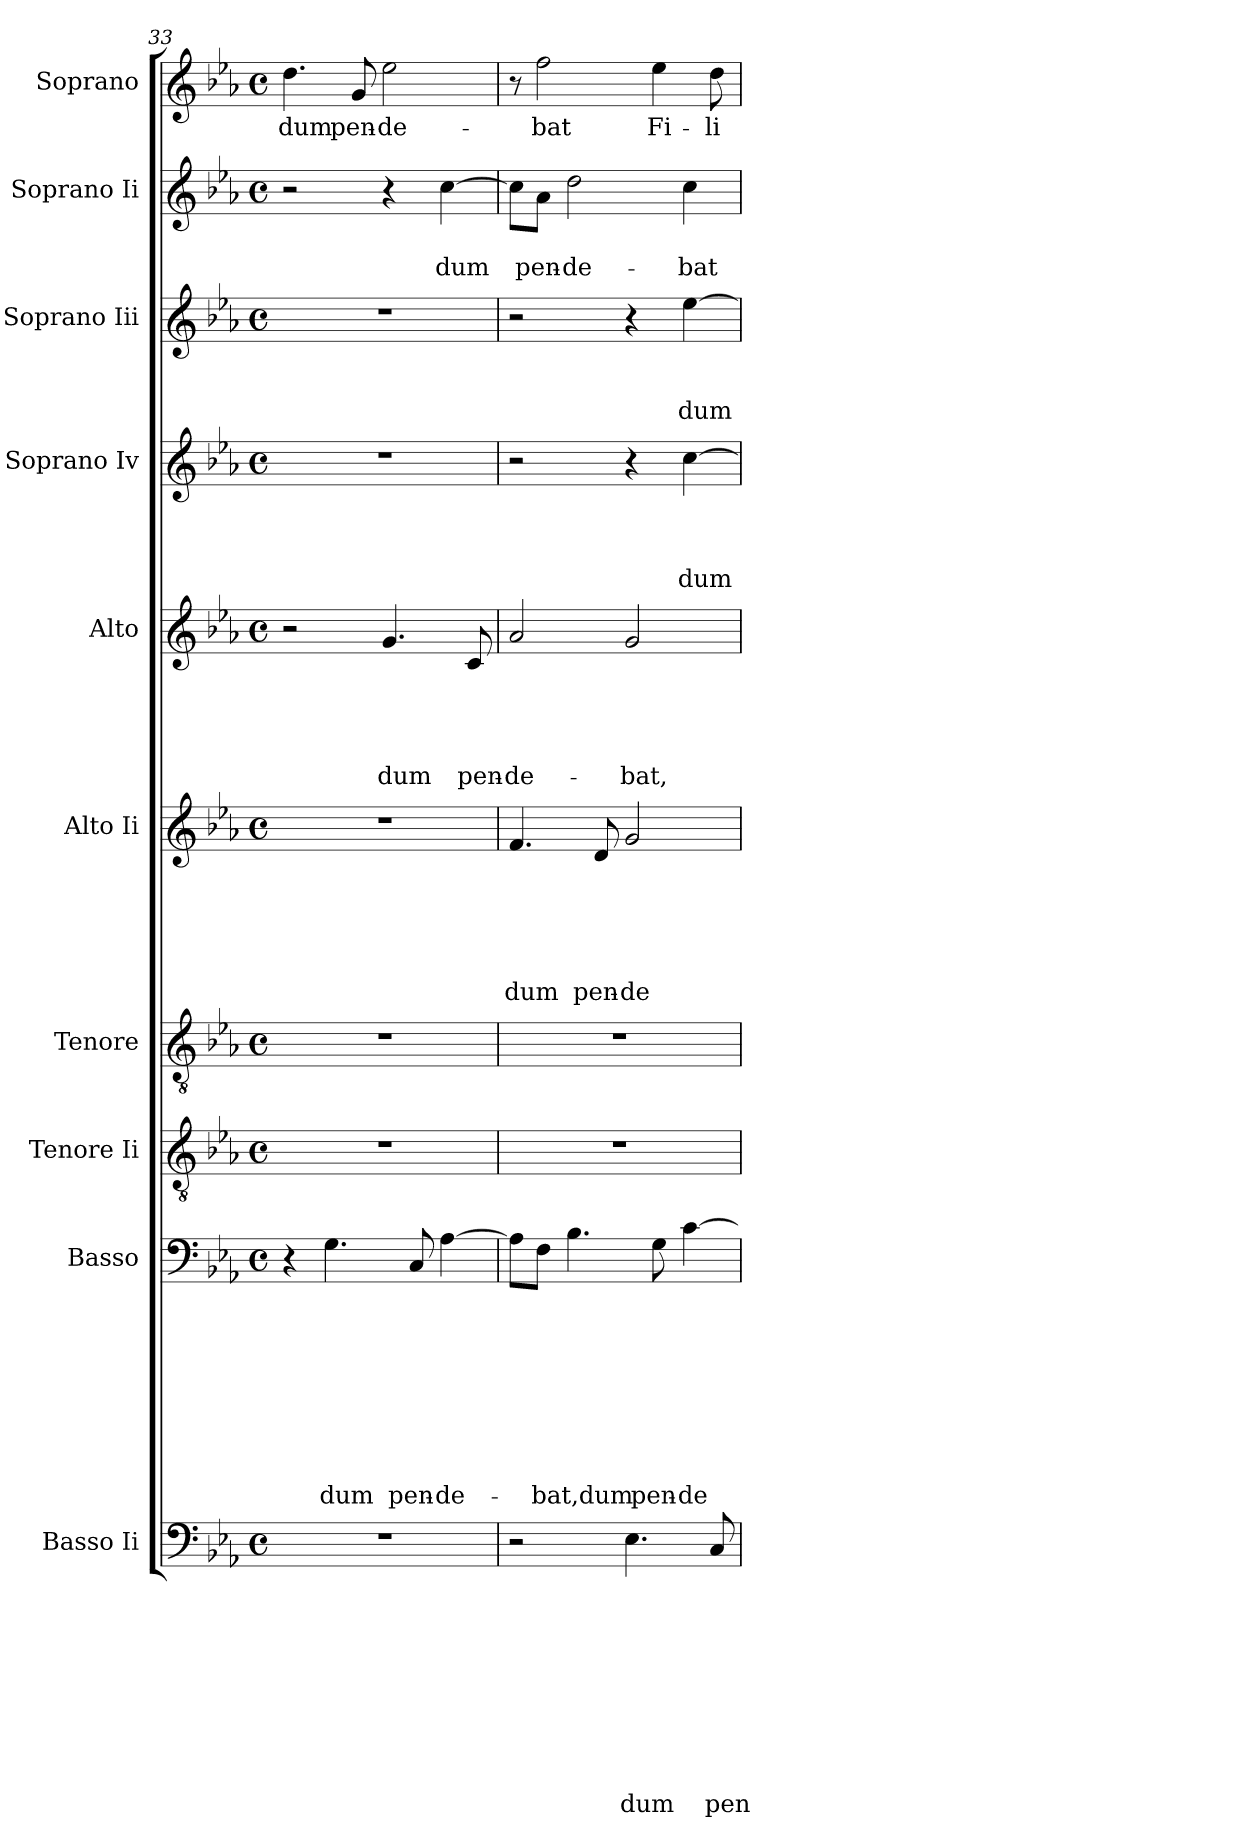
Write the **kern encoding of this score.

**kern	**text	**text	**text	**text	**text	**text	**text	**text	**text	**text	**kern	**text	**text	**text	**text	**text	**text	**text	**text	**text	**kern	**kern	**kern	**text	**text	**text	**text	**text	**text	**kern	**text	**text	**text	**text	**text	**kern	**text	**text	**text	**text	**kern	**text	**text	**text	**kern	**text	**text	**kern	**text
*part10	*part10	*part10	*part10	*part10	*part10	*part10	*part10	*part10	*part10	*part10	*part9	*part9	*part9	*part9	*part9	*part9	*part9	*part9	*part9	*part9	*part8	*part7	*part6	*part6	*part6	*part6	*part6	*part6	*part6	*part5	*part5	*part5	*part5	*part5	*part5	*part4	*part4	*part4	*part4	*part4	*part3	*part3	*part3	*part3	*part2	*part2	*part2	*part1	*part1
*staff10	*staff10	*staff10	*staff10	*staff10	*staff10	*staff10	*staff10	*staff10	*staff10	*staff10	*staff9	*staff9	*staff9	*staff9	*staff9	*staff9	*staff9	*staff9	*staff9	*staff9	*staff8	*staff7	*staff6	*staff6	*staff6	*staff6	*staff6	*staff6	*staff6	*staff5	*staff5	*staff5	*staff5	*staff5	*staff5	*staff4	*staff4	*staff4	*staff4	*staff4	*staff3	*staff3	*staff3	*staff3	*staff2	*staff2	*staff2	*staff1	*staff1
*I"Basso Ii	*	*	*	*	*	*	*	*	*	*	*I"Basso	*	*	*	*	*	*	*	*	*	*I"Tenore Ii	*I"Tenore	*I"Alto Ii	*	*	*	*	*	*	*I"Alto	*	*	*	*	*	*I"Soprano Iv	*	*	*	*	*I"Soprano Iii	*	*	*	*I"Soprano Ii	*	*	*I"Soprano	*
*clefF4	*	*	*	*	*	*	*	*	*	*	*clefF4	*	*	*	*	*	*	*	*	*	*clefGv2	*clefGv2	*clefG2	*	*	*	*	*	*	*clefG2	*	*	*	*	*	*clefG2	*	*	*	*	*clefG2	*	*	*	*clefG2	*	*	*clefG2	*
*k[b-e-a-]	*	*	*	*	*	*	*	*	*	*	*k[b-e-a-]	*	*	*	*	*	*	*	*	*	*k[b-e-a-]	*k[b-e-a-]	*k[b-e-a-]	*	*	*	*	*	*	*k[b-e-a-]	*	*	*	*	*	*k[b-e-a-]	*	*	*	*	*k[b-e-a-]	*	*	*	*k[b-e-a-]	*	*	*k[b-e-a-]	*
*E-:	*	*	*	*	*	*	*	*	*	*	*E-:	*	*	*	*	*	*	*	*	*	*E-:	*E-:	*E-:	*	*	*	*	*	*	*E-:	*	*	*	*	*	*E-:	*	*	*	*	*E-:	*	*	*	*E-:	*	*	*E-:	*
*M4/4	*	*	*	*	*	*	*	*	*	*	*M4/4	*	*	*	*	*	*	*	*	*	*M4/4	*M4/4	*M4/4	*	*	*	*	*	*	*M4/4	*	*	*	*	*	*M4/4	*	*	*	*	*M4/4	*	*	*	*M4/4	*	*	*M4/4	*
*met(c)	*	*	*	*	*	*	*	*	*	*	*met(c)	*	*	*	*	*	*	*	*	*	*met(c)	*met(c)	*met(c)	*	*	*	*	*	*	*met(c)	*	*	*	*	*	*met(c)	*	*	*	*	*met(c)	*	*	*	*met(c)	*	*	*met(c)	*
=33	=33	=33	=33	=33	=33	=33	=33	=33	=33	=33	=33	=33	=33	=33	=33	=33	=33	=33	=33	=33	=33	=33	=33	=33	=33	=33	=33	=33	=33	=33	=33	=33	=33	=33	=33	=33	=33	=33	=33	=33	=33	=33	=33	=33	=33	=33	=33	=33	=33
!	!	!	!	!	!	!	!	!	!	!	!	!	!	!	!	!	!	!	!	!	!	!	!	!	!	!	!	!	!	!	!	!	!	!	!	!	!	!	!	!	!	!	!	!	!	!	!	!	!LO:LY:b
1r	.	.	.	.	.	.	.	.	.	.	4r	.	.	.	.	.	.	.	.	.	1r	1r	1r	.	.	.	.	.	.	2r	.	.	.	.	.	1r	.	.	.	.	1r	.	.	.	2r	.	.	4.dd\	dum
!	!	!	!	!	!	!	!	!	!	!	!	!	!	!	!	!	!	!	!	!LO:LY:b	!	!	!	!	!	!	!	!	!	!	!	!	!	!	!	!	!	!	!	!	!	!	!	!	!	!	!	!	!
.	.	.	.	.	.	.	.	.	.	.	4.G\	.	.	.	.	.	.	.	.	dum	.	.	.	.	.	.	.	.	.	.	.	.	.	.	.	.	.	.	.	.	.	.	.	.	.	.	.	.	.
!	!	!	!	!	!	!	!	!	!	!	!	!	!	!	!	!	!	!	!	!	!	!	!	!	!	!	!	!	!	!	!	!	!	!	!	!	!	!	!	!	!	!	!	!	!	!	!	!	!LO:LY:b
.	.	.	.	.	.	.	.	.	.	.	.	.	.	.	.	.	.	.	.	.	.	.	.	.	.	.	.	.	.	.	.	.	.	.	.	.	.	.	.	.	.	.	.	.	.	.	.	8g/	pen-
!	!	!	!	!	!	!	!	!	!	!	!	!	!	!	!	!	!	!	!	!	!	!	!	!	!	!	!	!	!	!	!	!	!	!	!LO:LY:b	!	!	!	!	!	!	!	!	!	!	!	!	!	!LO:LY:b:rj
.	.	.	.	.	.	.	.	.	.	.	.	.	.	.	.	.	.	.	.	.	.	.	.	.	.	.	.	.	.	4.g/	.	.	.	.	dum	.	.	.	.	.	.	.	.	.	4r	.	.	2ee-\	-de-
!	!	!	!	!	!	!	!	!	!	!	!	!	!	!	!	!	!	!	!	!LO:LY:b	!	!	!	!	!	!	!	!	!	!	!	!	!	!	!	!	!	!	!	!	!	!	!	!	!	!	!	!	!
.	.	.	.	.	.	.	.	.	.	.	8C/	.	.	.	.	.	.	.	.	pen-	.	.	.	.	.	.	.	.	.	.	.	.	.	.	.	.	.	.	.	.	.	.	.	.	.	.	.	.	.
!	!	!	!	!	!	!	!	!	!	!	!	!	!	!	!	!	!	!	!	!LO:LY:b	!	!	!	!	!	!	!	!	!	!	!	!	!	!	!	!	!	!	!	!	!	!	!	!	!	!	!LO:LY:b	!	!
.	.	.	.	.	.	.	.	.	.	.	[<4A-\	.	.	.	.	.	.	.	.	-de-	.	.	.	.	.	.	.	.	.	.	.	.	.	.	.	.	.	.	.	.	.	.	.	.	[<4cc\	.	dum	.	.
!	!	!	!	!	!	!	!	!	!	!	!	!	!	!	!	!	!	!	!	!	!	!	!	!	!	!	!	!	!	!	!	!	!	!	!LO:LY:b	!	!	!	!	!	!	!	!	!	!	!	!	!	!
.	.	.	.	.	.	.	.	.	.	.	.	.	.	.	.	.	.	.	.	.	.	.	.	.	.	.	.	.	.	8c/	.	.	.	.	pen-	.	.	.	.	.	.	.	.	.	.	.	.	.	.
!!LO:LB:g=z
=34	=34	=34	=34	=34	=34	=34	=34	=34	=34	=34	=34	=34	=34	=34	=34	=34	=34	=34	=34	=34	=34	=34	=34	=34	=34	=34	=34	=34	=34	=34	=34	=34	=34	=34	=34	=34	=34	=34	=34	=34	=34	=34	=34	=34	=34	=34	=34	=34	=34
!	!	!	!	!	!	!	!	!	!	!	!	!	!	!	!	!	!	!	!	!	!	!	!	!	!	!	!	!	!LO:LY:b	!	!	!	!	!	!LO:LY:b	!	!	!	!	!	!	!	!	!	!	!	!	!	!
2r	.	.	.	.	.	.	.	.	.	.	8A-\L]	.	.	.	.	.	.	.	.	.	1r	1r	4.f/	.	.	.	.	.	dum	2a-/	.	.	.	.	-de-	2r	.	.	.	.	2r	.	.	.	8cc\L]	.	.	8r	.
!	!	!	!	!	!	!	!	!	!	!	!	!	!	!	!	!	!	!	!	!LO:LY:b	!	!	!	!	!	!	!	!	!	!	!	!	!	!	!	!	!	!	!	!	!	!	!	!	!	!	!LO:LY:b	!	!LO:LY:b
.	.	.	.	.	.	.	.	.	.	.	8F\J	.	.	.	.	.	.	.	.	-bat,dum	.	.	.	.	.	.	.	.	.	.	.	.	.	.	.	.	.	.	.	.	.	.	.	.	8a-\J	.	pen-	2ff\	-bat
!	!	!	!	!	!	!	!	!	!	!	!	!	!	!	!	!	!	!	!	!	!	!	!	!	!	!	!	!	!	!	!	!	!	!	!	!	!	!	!	!	!	!	!	!	!	!	!LO:LY:b	!	!
.	.	.	.	.	.	.	.	.	.	.	4.B-\	.	.	.	.	.	.	.	.	.	.	.	.	.	.	.	.	.	.	.	.	.	.	.	.	.	.	.	.	.	.	.	.	.	2dd\	.	-de-	.	.
!	!	!	!	!	!	!	!	!	!	!	!	!	!	!	!	!	!	!	!	!	!	!	!	!	!	!	!	!	!LO:LY:b	!	!	!	!	!	!	!	!	!	!	!	!	!	!	!	!	!	!	!	!
.	.	.	.	.	.	.	.	.	.	.	.	.	.	.	.	.	.	.	.	.	.	.	8d/	.	.	.	.	.	pen-	.	.	.	.	.	.	.	.	.	.	.	.	.	.	.	.	.	.	.	.
!	!	!	!	!	!	!	!	!	!	!LO:LY:b	!	!	!	!	!	!	!	!	!	!	!	!	!	!	!	!	!	!	!LO:LY:b:rj	!	!	!	!	!	!LO:LY:b	!	!	!	!	!	!	!	!	!	!	!	!	!	!
4.E-\	.	.	.	.	.	.	.	.	.	dum	.	.	.	.	.	.	.	.	.	.	.	.	2g/	.	.	.	.	.	-de-	2g/	.	.	.	.	-bat,	4r	.	.	.	.	4r	.	.	.	.	.	.	.	.
!	!	!	!	!	!	!	!	!	!	!	!	!	!	!	!	!	!	!	!	!LO:LY:b	!	!	!	!	!	!	!	!	!	!	!	!	!	!	!	!	!	!	!	!	!	!	!	!	!	!	!	!	!LO:LY:b
.	.	.	.	.	.	.	.	.	.	.	8G\	.	.	.	.	.	.	.	.	pen-	.	.	.	.	.	.	.	.	.	.	.	.	.	.	.	.	.	.	.	.	.	.	.	.	.	.	.	4ee-\	Fi-
!	!	!	!	!	!	!	!	!	!	!	!	!	!	!	!	!	!	!	!	!LO:LY:b	!	!	!	!	!	!	!	!	!	!	!	!	!	!	!	!	!	!	!	!LO:LY:b	!	!	!	!LO:LY:b	!	!	!LO:LY:b	!	!
.	.	.	.	.	.	.	.	.	.	.	[>4c\	.	.	.	.	.	.	.	.	-de-	.	.	.	.	.	.	.	.	.	.	.	.	.	.	.	[>4cc\	.	.	.	dum	[>4ee-\	.	.	dum	4cc\	.	-bat	.	.
!	!	!	!	!	!	!	!	!	!	!LO:LY:b	!	!	!	!	!	!	!	!	!	!	!	!	!	!	!	!	!	!	!	!	!	!	!	!	!	!	!	!	!	!	!	!	!	!	!	!	!	!	!LO:LY:b
8C/	.	.	.	.	.	.	.	.	.	pen-	.	.	.	.	.	.	.	.	.	.	.	.	.	.	.	.	.	.	.	.	.	.	.	.	.	.	.	.	.	.	.	.	.	.	.	.	.	8dd\	-li-
=	=	=	=	=	=	=	=	=	=	=	=	=	=	=	=	=	=	=	=	=	=	=	=	=	=	=	=	=	=	=	=	=	=	=	=	=	=	=	=	=	=	=	=	=	=	=	=	=	=
*-	*-	*-	*-	*-	*-	*-	*-	*-	*-	*-	*-	*-	*-	*-	*-	*-	*-	*-	*-	*-	*-	*-	*-	*-	*-	*-	*-	*-	*-	*-	*-	*-	*-	*-	*-	*-	*-	*-	*-	*-	*-	*-	*-	*-	*-	*-	*-	*-	*-
